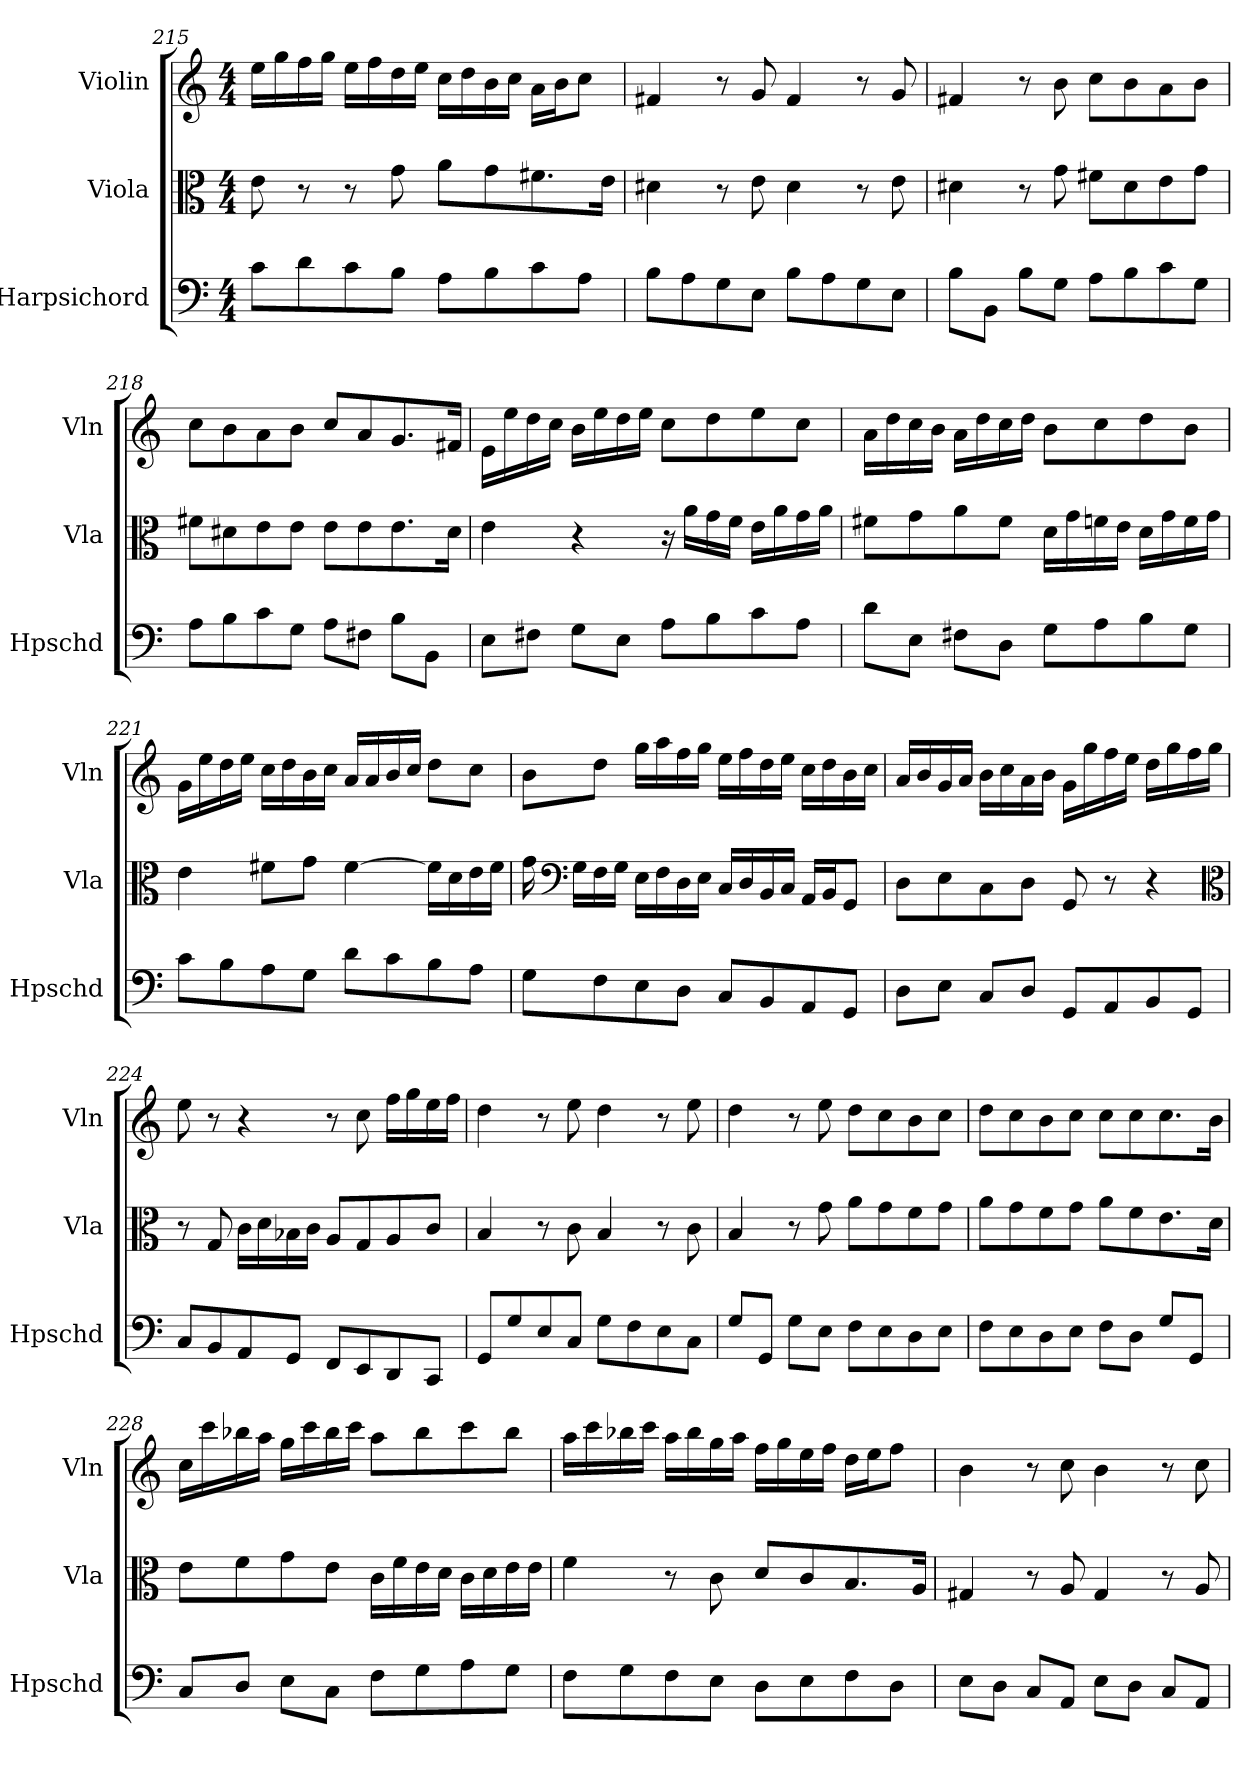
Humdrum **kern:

**kern	**kern	**kern
*part3	*part2	*part1
*staff3	*staff2	*staff1
*I"Harpsichord	*I"Viola	*I"Violin
*I'Hpschd	*I'Vla	*I'Vln
*clefF4	*clefC3	*clefG2
*k[]	*k[]	*k[]
*M4/4	*M4/4	*M4/4
=215	=215	=215
8c\L	8e\	16ee\LL
.	.	16gg\
8d\	8r	16ff\
.	.	16gg\JJ
8c\	8r	16ee\LL
.	.	16ff\
8B\J	8g\	16dd\
.	.	16ee\JJ
8A\L	8a\L	16cc\LL
.	.	16dd\
8B\	8g\	16b\
.	.	16cc\JJ
8c\	8.f#X\	16a\LL
.	.	16b\J
8A\J	.	8cc\J
.	16e\Jk	.
=216	=216	=216
8B\L	4d#X\	4f#X/
8A\	.	.
8G\	8r	8r
8E\J	8e\	8g/
8B\L	4d#\	4f#/
8A\	.	.
8G\	8r	8r
8E\J	8e\	8g/
=217	=217	=217
8B\L	4d#X\	4f#X/
8BB\J	.	.
8B\L	8r	8r
8G\J	8g\	8b\
8A\L	8f#X\L	8cc\L
8B\	8d#\	8b\
8c\	8e\	8a\
8G\J	8g\J	8b\J
=218	=218	=218
8A\L	8f#X\L	8cc\L
8B\	8d#X\	8b\
8c\	8e\	8a\
8G\J	8e\J	8b\J
8A\L	8e\L	8cc/L
8F#X\J	8e\	8a/
8B\L	8.e\	8.g/
8BB\J	.	.
.	16d#\Jk	16f#X/Jk
=219	=219	=219
8E\L	4e\	16e\LL
.	.	16ee\
8F#X\J	.	16dd\
.	.	16cc\JJ
8G\L	4r	16b\LL
.	.	16ee\
8E\J	.	16dd\
.	.	16ee\JJ
8A\L	16r	8cc\L
.	16a\LL	.
8B\	16g\	8dd\
.	16f\JJ	.
8c\	16e\LL	8ee\
.	16a\	.
8A\J	16g\	8cc\J
.	16a\JJ	.
=220	=220	=220
8d\L	8f#X\L	16a\LL
.	.	16dd\
8E\J	8g\	16cc\
.	.	16b\JJ
8F#X\L	8a\	16a\LL
.	.	16dd\
8D\J	8f#\J	16cc\
.	.	16dd\JJ
8G\L	16d\LL	8b\L
.	16g\	.
8A\	16fn\	8cc\
.	16e\JJ	.
8B\	16d\LL	8dd\
.	16g\	.
8G\J	16f\	8b\J
.	16g\JJ	.
=221	=221	=221
8c\L	4e\	16g\LL
.	.	16ee\
8B\	.	16dd\
.	.	16ee\JJ
8A\	8f#X\L	16cc\LL
.	.	16dd\
8G\J	8g\J	16b\
.	.	16cc\JJ
8d\L	[4f#\	16a/LL
.	.	16a/
8c\	.	16b/
.	.	16cc/JJ
8B\	16f#\LL]	8dd\L
.	16d\	.
8A\J	16e\	8cc\J
.	16f#\JJ	.
=222	=222	=222
8G\L	16g\	8b\L
*	*clefF4	*
.	16G\LL	.
8F\	16F\	8dd\J
.	16G\JJ	.
8E\	16E\LL	16gg\LL
.	16F\	16aa\
8D\J	16D\	16ff\
.	16E\JJ	16gg\JJ
8C/L	16C/LL	16ee\LL
.	16D/	16ff\
8BB/	16BB/	16dd\
.	16C/JJ	16ee\JJ
8AA/	16AA/LL	16cc\LL
.	16BB/J	16dd\
8GG/J	8GG/J	16b\
.	.	16cc\JJ
=223	=223	=223
8D\L	8D\L	16a/LL
.	.	16b/
8E\J	8E\	16g/
.	.	16a/JJ
8C/L	8C\	16b\LL
.	.	16cc\
8D/J	8D\J	16a\
.	.	16b\JJ
8GG/L	8GG/	16g\LL
.	.	16gg\
8AA/	8r	16ff\
.	.	16ee\JJ
8BB/	4r	16dd\LL
.	.	16gg\
8GG/J	.	16ff\
.	.	16gg\JJ
*	*clefC3	*
=224	=224	=224
8C/L	8r	8ee\
8BB/	8G/	8r
8AA/	16c\LL	4r
.	16d\	.
8GG/J	16B-X\	.
.	16c\JJ	.
8FF/L	8A/L	8r
8EE/	8G/	8cc\
8DD/	8A/	16ff\LL
.	.	16gg\
8CC/J	8c/J	16ee\
.	.	16ff\JJ
=225	=225	=225
8GG/L	4B/	4dd\
8G/	.	.
8E/	8r	8r
8C/J	8c\	8ee\
8G\L	4B/	4dd\
8F\	.	.
8E\	8r	8r
8C\J	8c\	8ee\
=226	=226	=226
8G/L	4B/	4dd\
8GG/J	.	.
8G\L	8r	8r
8E\J	8g\	8ee\
8F\L	8a\L	8dd\L
8E\	8g\	8cc\
8D\	8f\	8b\
8E\J	8g\J	8cc\J
=227	=227	=227
8F\L	8a\L	8dd\L
8E\	8g\	8cc\
8D\	8f\	8b\
8E\J	8g\J	8cc\J
8F\L	8a\L	8cc\L
8D\J	8f\	8cc\
8G/L	8.e\	8.cc\
8GG/J	.	.
.	16d\Jk	16b\Jk
=228	=228	=228
8C/L	8e\L	16cc\LL
.	.	16ccc\
8D/J	8f\	16bb-X\
.	.	16aa\JJ
8E\L	8g\	16gg\LL
.	.	16ccc\
8C\J	8e\J	16bb-\
.	.	16ccc\JJ
8F\L	16c\LL	8aa\L
.	16f\	.
8G\	16e\	8bb-\
.	16d\JJ	.
8A\	16c\LL	8ccc\
.	16d\	.
8G\J	16e\	8bb-\J
.	16e\JJ	.
=229	=229	=229
8F\L	4f\	16aa\LL
.	.	16ccc\
8G\	.	16bb-X\
.	.	16ccc\JJ
8F\	8r	16aa\LL
.	.	16bb-\
8E\J	8c\	16gg\
.	.	16aa\JJ
8D\L	8d/L	16ff\LL
.	.	16gg\
8E\	8c/	16ee\
.	.	16ff\JJ
8F\	8.B/	16dd\LL
.	.	16ee\J
8D\J	.	8ff\J
.	16A/Jk	.
=230	=230	=230
8E\L	4G#X/	4b\
8D\J	.	.
8C/L	8r	8r
8AA/J	8A/	8cc\
8E\L	4G#/	4b\
8D\J	.	.
8C/L	8r	8r
8AA/J	8A/	8cc\
=	=	=
*-	*-	*-
